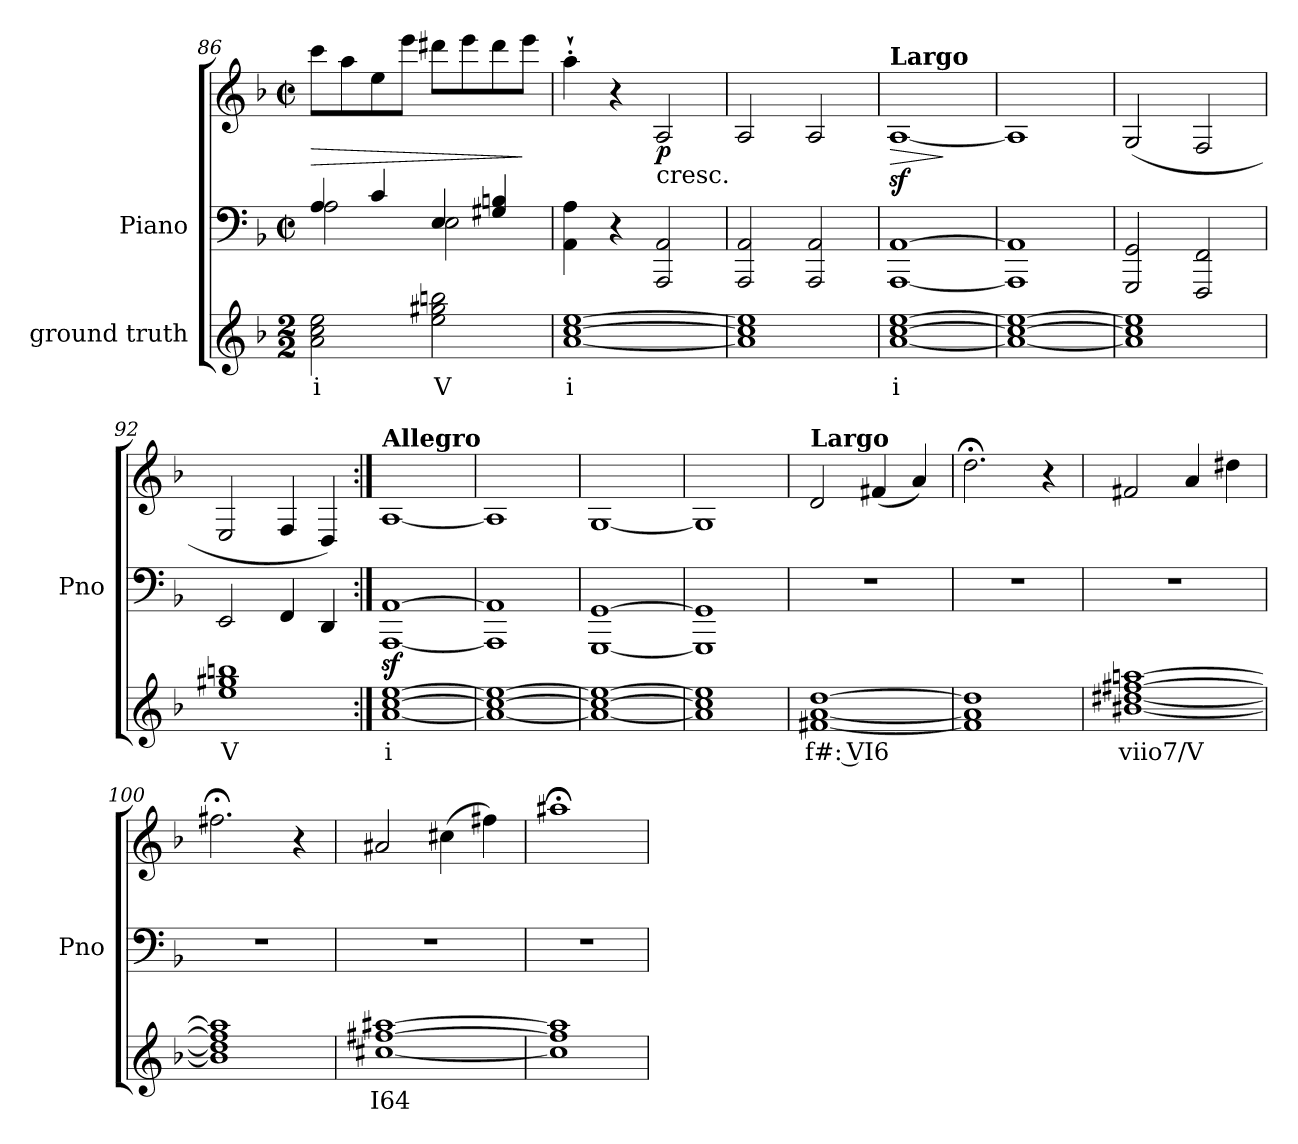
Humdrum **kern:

**kern	**text	**kern	**kern	**dynam
*part2	*part2	*part1	*part1	*part1
*staff3	*staff3	*staff2	*staff1	*staff1/2
*I"ground truth	*	*I"Piano	*	*
*	*	*I'Pno	*	*
*	*	*clefF4	*clefG2	*
*k[b-]	*	*k[b-]	*k[b-]	*
*d:	*	*F:	*F:	*
*M2/2	*	*M2/2	*M2/2	*
*	*	*met(c|)	*met(c|)	*
=86	=86	=86	=86	=86
*	*	*^	*	*
!	!	!	!	!	!LO:HP:b
2a 2cc 2ee	i	4A/	2A\	8ccc\L	>
.	.	.	.	8aa\	.
.	.	4c/	.	8ee\	.
.	.	.	.	8eee\J	.
2ee 2gg#X 2bbn	V	4E/	2E\	8ddd#X\L	.
.	.	.	.	8eee\	.
.	.	4G#X/ 4Bn/	.	8ddd#\	.
.	.	.	.	8eee\J	]
*	*	*v	*v	*	*
=87	=87	=87	=87	=87
[1a [1cc [1ee	i	4AA\ 4A\	4aa'`\	.
.	.	4r	4r	.
!	!	!	!LO:TX:b:t=cresc.	!
!	!	!	!	!LO:DY:b
.	.	2AAA/ 2AA/	2A/	p
=88	=88	=88	=88	=88
1a] 1cc] 1ee]	.	2AAA/ 2AA/	2A/	.
.	.	2AAA/ 2AA/	2A/	.
!!LO:LB:g=z
=89	=89	=89	=89	=89
!	!	!	!LO:TX:a:B:t=Largo	!
!	!	!	!	!LO:HP:b
[1a [1cc [1ee	i	[1AAA [1AA	[1Az<	>
.	.	.	.	]
=90	=90	=90	=90	=90
1a_ 1cc_ 1ee_	.	1AAA] 1AA]	1A]	.
=91	=91	=91	=91	=91
1a] 1cc] 1ee]	.	2GGG/ 2GG/	(>2G/	.
.	.	2FFF/ 2FF/	2F/	.
=92	=92	=92	=92	=92
1ee 1gg#X 1bbn	V	2EE/	2E/	.
.	.	4FF/	4F/	.
.	.	4DD/	4D/)	.
=93:|!	=93:|!	=93:|!	=93:|!	=93:|!
!	!	!	!LO:TX:a:B:t=Allegro	!
[1a [1cc [1ee	i	[1AAAz> [1AAz>	[1A	.
=94	=94	=94	=94	=94
1a_ 1cc_ 1ee_	.	1AAA] 1AA]	1A]	.
=95	=95	=95	=95	=95
1a_ 1cc_ 1ee_	.	[1GGG [1GG	[1G	.
=96	=96	=96	=96	=96
1a] 1cc] 1ee]	.	1GGG] 1GG]	1G]	.
=97	=97	=97	=97	=97
!	!	!	!LO:TX:a:B:t=Largo	!
[1f#X [1a [1dd	f#: VI6	1r	2d/	.
.	.	.	(<4f#X/	.
.	.	.	4a/)	.
=98	=98	=98	=98	=98
1f#] 1a] 1dd]	.	1r	2.dd;<\	.
.	.	.	4r	.
=99	=99	=99	=99	=99
[1b#X [1dd#X [1ff#X [1aan	viio7/V	1r	2f#X/	.
.	.	.	4a/	.
.	.	.	4dd#X\	.
=100	=100	=100	=100	=100
1b#] 1dd#] 1ff#] 1aa]	.	1r	2.ff#X;<\	.
.	.	.	4r	.
!!LO:LB:g=z
=101	=101	=101	=101	=101
[1cc#X [1ff#X [1aa#X	I64	1r	2a#X/	.
.	.	.	(>4cc#X\	.
.	.	.	4ff#X\)	.
=102	=102	=102	=102	=102
1cc#] 1ff#] 1aa#]	.	1r	1aa#X;<	.
=	=	=	=	=
*-	*-	*-	*-	*-
